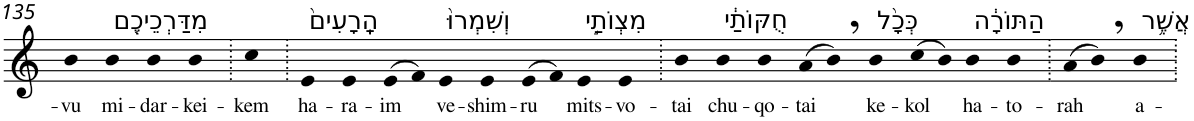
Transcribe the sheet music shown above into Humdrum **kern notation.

**kern	**text
*part1	*part1
*staff1	*staff1
*I"Piano	*
*I'Pno	*
!!LO:PB:g=z
*clefG2	*
*k[]	*
=135	=135
!	!LO:LY:b
4b	-vu
!LO:TX:a:t=מִדַּרְכֵיכֶ֤ם	!
!	!LO:LY:b
4b	mi-
!	!LO:LY:b
4b	-dar-
!	!LO:LY:b
4b	-kei-
=136.	=136.
!	!LO:LY:b
4cc	-kem
=137.	=137.
!LO:TX:a:t=הָֽרָעִים֙	!
!	!LO:LY:b
4e	ha-
!	!LO:LY:b
4e	-ra-
!	!LO:LY:b
(>8e	-im
8f)	.
!LO:TX:a:t=וְשִׁמְרוּ֙	!
!	!LO:LY:b
4e	ve-
!	!LO:LY:b
4e	-shim-
!	!LO:LY:b
(>8e	-ru
8f)	.
!LO:TX:a:t=מִצְוֺתַ֣י	!
!	!LO:LY:b
4e	mits-
!	!LO:LY:b
4e	-vo-
=138.	=138.
!	!LO:LY:b
4b	-tai
!LO:TX:a:t=חֻקּוֹתַ֔י	!
!	!LO:LY:b
4b	chu-
!	!LO:LY:b
4b	-qo-
!	!LO:LY:b
(>8a	-tai
8b,)	.
!LO:TX:a:t=כְּכָ֨ל	!
!	!LO:LY:b
4b	ke-
!	!LO:LY:b
(>8cc	-kol
8b)	.
!LO:TX:a:t=הַתּוֹרָ֔ה	!
!	!LO:LY:b
4b	ha-
!	!LO:LY:b
4b	-to-
=139.	=139.
!	!LO:LY:b
(>8a	-rah
8b,)	.
!LO:TX:a:t=אֲשֶׁ֥ר	!
!	!LO:LY:b
4b	a-
=.	=.
*-	*-
